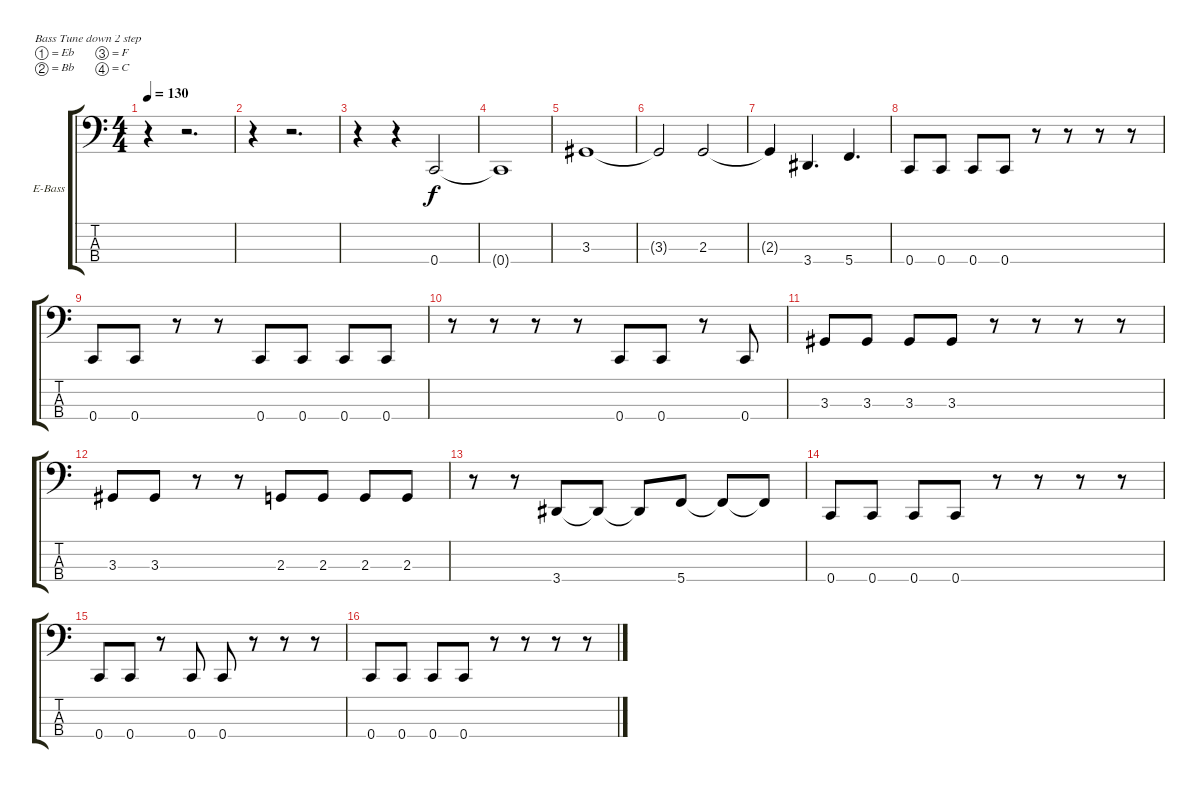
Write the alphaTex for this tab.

\defaultSystemsLayout 4
\bracketExtendMode groupsimilarinstruments
\firstSystemTrackNameOrientation horizontal
\otherSystemsTrackNameOrientation horizontal
\track ("Electric Bass" "E-Bass") {instrument electricbassfinger}
\staff {score tabs}
\tuning (Eb2 Bb1 F1 C1)
\ts (4 4)
\tempo 130
\clef f4
\scale
0.485477
\ks c
r.4{dy f instrument electricbassfinger} r.2{d} |
\scale
0.257261 r.4 r.2{d} |
\scale
0.257261 r.4 r.4 0.4.2 |
\scale
0.333333 0.4{t}.1 |
\scale
0.333333 3.3.1 |
\scale
0.333333 3.3{t}.2 2.3.2 |
\scale
0.333333 2.3{t}.4 3.4.4{d} 5.4.4{d} |
\scale
0.333333 0.4.8 0.4.8 0.4.8 0.4.8 r.8 r.8 r.8 r.8 |
\scale
0.333333 0.4.8 0.4.8 r.8 r.8 0.4.8 0.4.8 0.4.8 0.4.8 |
\scale
0.333333 r.8 r.8 r.8 r.8 0.4.8 0.4.8 r.8 0.4.8 |
\scale
0.333333 3.3.8 3.3.8 3.3.8 3.3.8 r.8 r.8 r.8 r.8 |
\scale
0.333333 3.3.8 3.3.8 r.8 r.8 2.3.8 2.3.8 2.3.8 2.3.8 |
\scale
0.333333 r.8 r.8 3.4.8 3.4{t}.8 3.4{t}.8 5.4.8 5.4{t}.8 5.4{t}.8 |
\scale
0.333333 0.4.8 0.4.8 0.4.8 0.4.8 r.8 r.8 r.8 r.8 |
\scale
0.333333 0.4.8 0.4.8 r.8 0.4.8 0.4.8 r.8 r.8 r.8 |
\scale
0.333333 0.4.8 0.4.8 0.4.8 0.4.8 r.8 r.8 r.8 r.8
